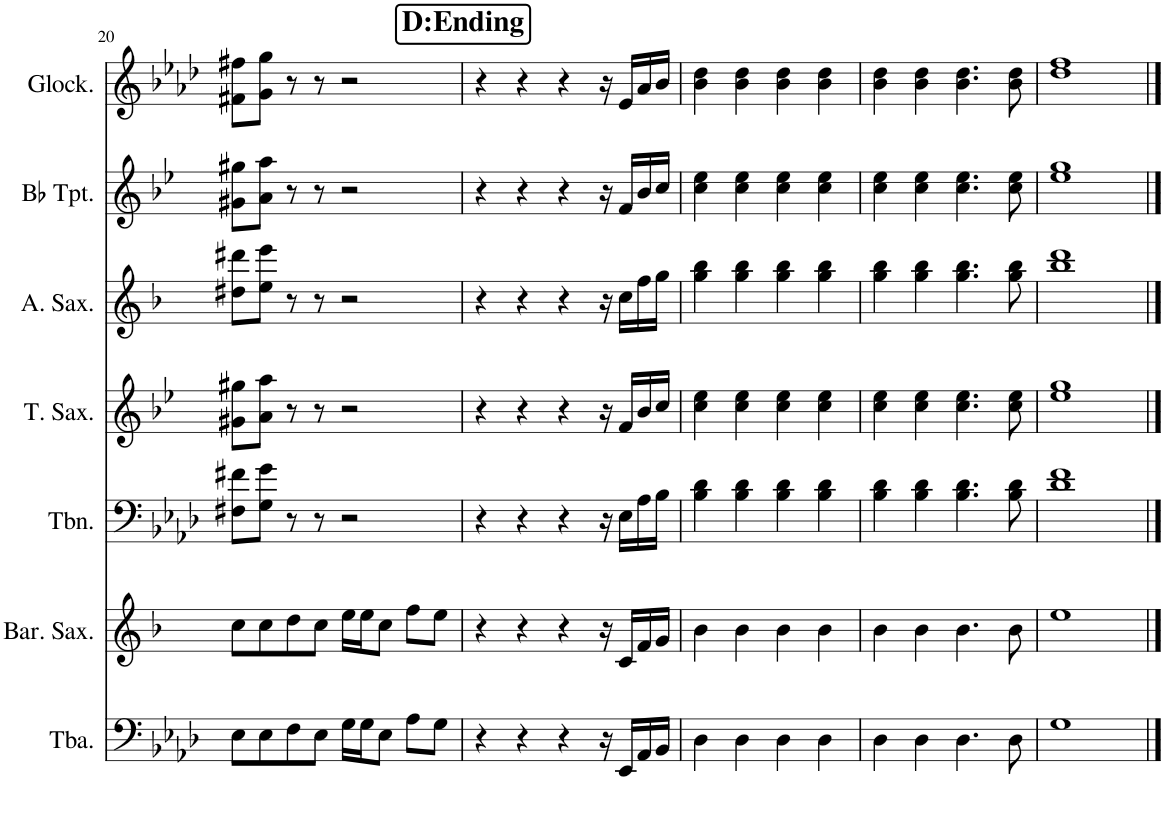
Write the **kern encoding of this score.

**kern	**kern	**kern	**kern	**kern	**kern	**kern
*part7	*part6	*part5	*part4	*part3	*part2	*part1
*staff7	*staff6	*staff5	*staff4	*staff3	*staff2	*staff1
*I"Tuba	*I"Baritone Saxophone	*I"Trombone	*I"Tenor Saxophone	*I"Alto Saxophone	*I"Bb Trumpet	*I"Glockenspiel
*I'Tba.	*I'Bar. Sax.	*I'Tbn.	*I'T. Sax.	*I'A. Sax.	*I'Bb Tpt.	*I'Glock.
!!LO:PB:g=z
*clefF4	*clefG2	*clefF4	*clefG2	*clefG2	*clefG2	*clefG2
*	*Trd12c21	*	*Trd8c14	*Trd5c9	*Trd1c2	*Trd-14c-24
*k[b-e-a-d-]	*k[b-]	*k[b-e-a-d-]	*k[b-e-]	*k[b-]	*k[b-e-]	*k[b-e-a-d-]
*M4/4	*M4/4	*M4/4	*M4/4	*M4/4	*M4/4	*M4/4
=20	=20	=20	=20	=20	=20	=20
8E-\L	8cc\L	8F#X\ 8f#X\L	8g#X\ 8gg#X\L	8dd#X\ 8ddd#X\L	8g#X\ 8gg#X\L	8f#X\ 8ff#X\L
8E-\	8cc\	8G\ 8g\J	8a\ 8aa\J	8ee\ 8eee\J	8a\ 8aa\J	8g\ 8gg\J
8F\	8dd\	8r	8r	8r	8r	8r
8E-\J	8cc\J	8r	8r	8r	8r	8r
16G\LL	16ee\LL	2r	2r	2r	2r	2r
16G\J	16ee\J	.	.	.	.	.
8E-\J	8cc\J	.	.	.	.	.
8A-\L	8ff\L	.	.	.	.	.
8G\J	8ee\J	.	.	.	.	.
!!LO:REH:place=s1:a:B:cj:fs=14:t=D&colon;Ending
=21	=21	=21	=21	=21	=21	=21
4r	4r	4r	4r	4r	4r	4r
4r	4r	4r	4r	4r	4r	4r
4r	4r	4r	4r	4r	4r	4r
16r	16r	16r	16r	16r	16r	16r
16EE-/LL	16c/LL	16E-\LL	16f/LL	16cc\LL	16f/LL	16e-/LL
16AA-/	16f/	16A-\	16b-/	16ff\	16b-/	16a-/
16BB-/JJ	16g/JJ	16B-\JJ	16cc/JJ	16gg\JJ	16cc/JJ	16b-/JJ
=22	=22	=22	=22	=22	=22	=22
4D-\	4b-\	4B-\ 4d-\	4cc\ 4ee-\	4gg\ 4bb-\	4cc\ 4ee-\	4b-\ 4dd-\
4D-\	4b-\	4B-\ 4d-\	4cc\ 4ee-\	4gg\ 4bb-\	4cc\ 4ee-\	4b-\ 4dd-\
4D-\	4b-\	4B-\ 4d-\	4cc\ 4ee-\	4gg\ 4bb-\	4cc\ 4ee-\	4b-\ 4dd-\
4D-\	4b-\	4B-\ 4d-\	4cc\ 4ee-\	4gg\ 4bb-\	4cc\ 4ee-\	4b-\ 4dd-\
=23	=23	=23	=23	=23	=23	=23
4D-\	4b-\	4B-\ 4d-\	4cc\ 4ee-\	4gg\ 4bb-\	4cc\ 4ee-\	4b-\ 4dd-\
4D-\	4b-\	4B-\ 4d-\	4cc\ 4ee-\	4gg\ 4bb-\	4cc\ 4ee-\	4b-\ 4dd-\
4.D-\	4.b-\	4.B-\ 4.d-\	4.cc\ 4.ee-\	4.gg\ 4.bb-\	4.cc\ 4.ee-\	4.b-\ 4.dd-\
8D-\	8b-\	8B-\ 8d-\	8cc\ 8ee-\	8gg\ 8bb-\	8cc\ 8ee-\	8b-\ 8dd-\
=24	=24	=24	=24	=24	=24	=24
1G	1ee	1d- 1f	1ee- 1gg	1bb- 1ddd	1ee- 1gg	1dd- 1ff
==	==	==	==	==	==	==
*-	*-	*-	*-	*-	*-	*-
